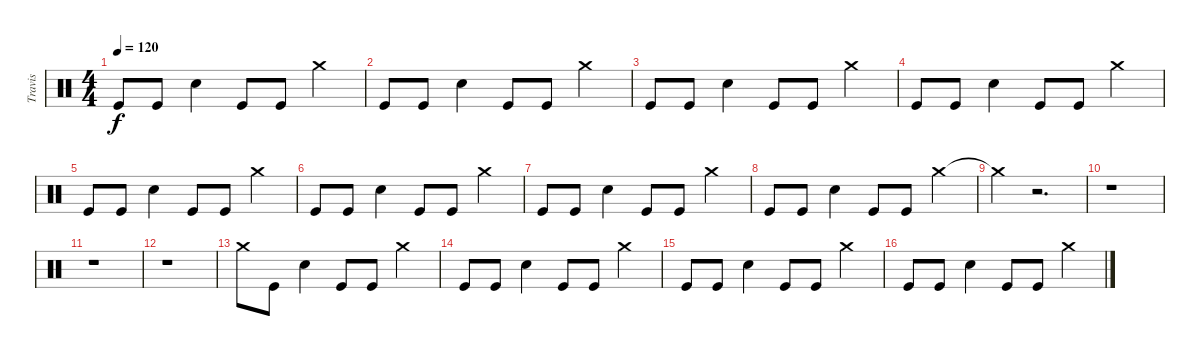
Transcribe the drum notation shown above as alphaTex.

\track ("Travis " "Travis ") {instrument percussion}
\staff {score}
\articulation defaults
\ts (4 4)
\tempo 120
\clef neutral
\ks c "Kick (hit)".8{dy f} "Kick (hit)".8 "Snare (hit) 2".4 "Kick (hit)".8 "Kick (hit)".8 "Crash medium (hit)".4
|
"Kick (hit)".8 "Kick (hit)".8 "Snare (hit) 2".4 "Kick (hit)".8 "Kick (hit)".8 "Crash medium (hit)".4 |
"Kick (hit)".8 "Kick (hit)".8 "Snare (hit) 2".4 "Kick (hit)".8 "Kick (hit)".8 "Crash medium (hit)".4 |
"Kick (hit)".8 "Kick (hit)".8 "Snare (hit) 2".4 "Kick (hit)".8 "Kick (hit)".8 "Crash medium (hit)".4 |
"Kick (hit)".8 "Kick (hit)".8 "Snare (hit) 2".4 "Kick (hit)".8 "Kick (hit)".8 "Crash medium (hit)".4 |
"Kick (hit)".8 "Kick (hit)".8 "Snare (hit) 2".4 "Kick (hit)".8 "Kick (hit)".8 "Crash medium (hit)".4 |
"Kick (hit)".8 "Kick (hit)".8 "Snare (hit) 2".4 "Kick (hit)".8 "Kick (hit)".8 "Crash medium (hit)".4 |
"Kick (hit)".8 "Kick (hit)".8 "Snare (hit) 2".4 "Kick (hit)".8 "Kick (hit)".8 "Crash medium (hit)".4 |
"Crash medium (hit)"{t}.4 r.2{d} |
r.1 |
r.1 |
r.1 |
"Crash medium (hit)".8 "Kick (hit)".8 "Snare (hit) 2".4 "Kick (hit)".8 "Kick (hit)".8 "Crash medium (hit)".4 |
"Kick (hit)".8 "Kick (hit)".8 "Snare (hit) 2".4 "Kick (hit)".8 "Kick (hit)".8 "Crash medium (hit)".4 |
"Kick (hit)".8 "Kick (hit)".8 "Snare (hit) 2".4 "Kick (hit)".8 "Kick (hit)".8 "Crash medium (hit)".4 |
"Kick (hit)".8 "Kick (hit)".8 "Snare (hit) 2".4 "Kick (hit)".8 "Kick (hit)".8 "Crash medium (hit)".4
